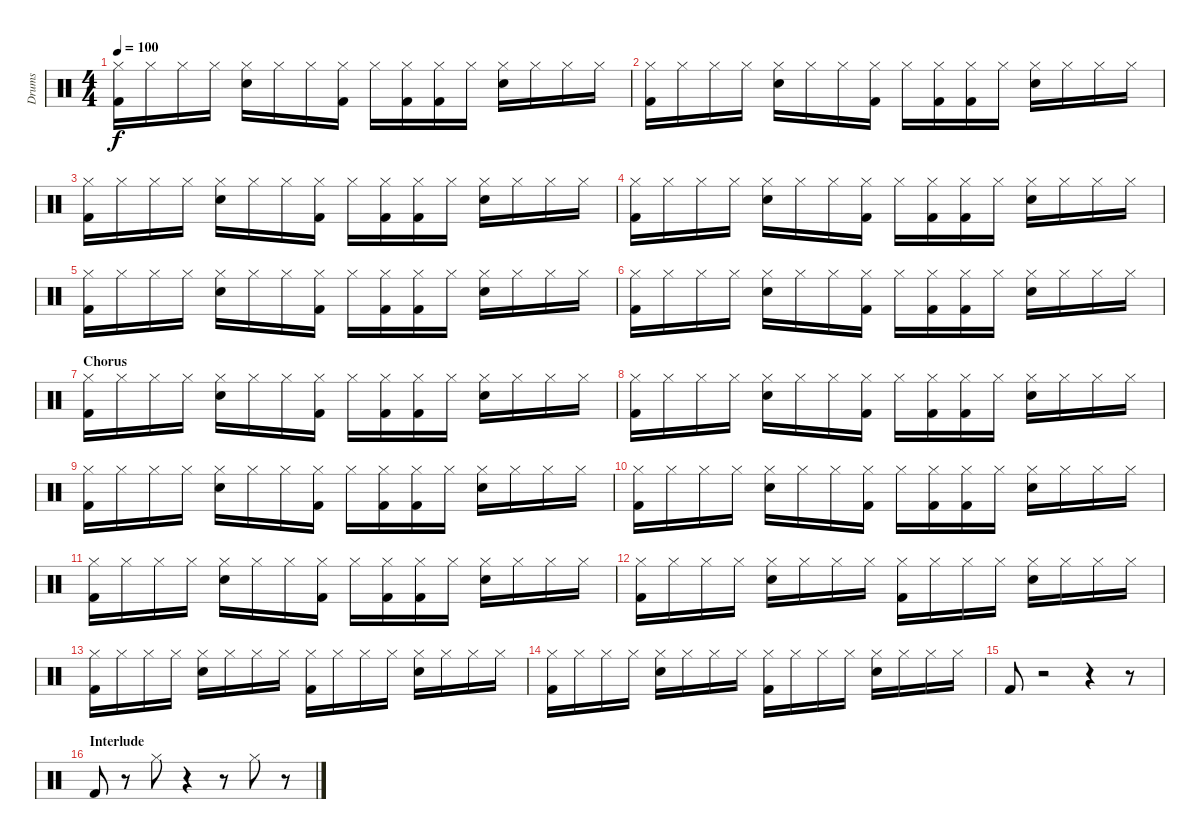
\track ("Drums" "Drums") {instrument percussion}
\staff {score}
\articulation defaults
\ts (4 4)
\tempo 100
\clef neutral
\ks c
("Hi-Hat (closed)" "Kick (hit) 2").16{dy f} "Hi-Hat (closed)".16 "Hi-Hat (closed)".16 "Hi-Hat (closed)".16 ("Hi-Hat (closed)" "Electric Snare (hit)").16 "Hi-Hat (closed)".16 "Hi-Hat (closed)".16 ("Hi-Hat (closed)" "Kick (hit) 2").16 "Hi-Hat (closed)".16 ("Hi-Hat (closed)" "Kick (hit) 2").16 ("Hi-Hat (closed)" "Kick (hit) 2").16 "Hi-Hat (closed)".16 ("Hi-Hat (closed)" "Electric Snare (hit)").16 "Hi-Hat (closed)".16 "Hi-Hat (closed)".16 "Hi-Hat (closed)".16 |
("Hi-Hat (closed)" "Kick (hit) 2").16 "Hi-Hat (closed)".16 "Hi-Hat (closed)".16 "Hi-Hat (closed)".16 ("Hi-Hat (closed)" "Electric Snare (hit)").16 "Hi-Hat (closed)".16 "Hi-Hat (closed)".16 ("Hi-Hat (closed)" "Kick (hit) 2").16 "Hi-Hat (closed)".16 ("Hi-Hat (closed)" "Kick (hit) 2").16 ("Hi-Hat (closed)" "Kick (hit) 2").16 "Hi-Hat (closed)".16 ("Hi-Hat (closed)" "Electric Snare (hit)").16 "Hi-Hat (closed)".16 "Hi-Hat (closed)".16 "Hi-Hat (closed)".16 |
("Hi-Hat (closed)" "Kick (hit) 2").16 "Hi-Hat (closed)".16 "Hi-Hat (closed)".16 "Hi-Hat (closed)".16 ("Hi-Hat (closed)" "Electric Snare (hit)").16 "Hi-Hat (closed)".16 "Hi-Hat (closed)".16 ("Hi-Hat (closed)" "Kick (hit) 2").16 "Hi-Hat (closed)".16 ("Hi-Hat (closed)" "Kick (hit) 2").16 ("Hi-Hat (closed)" "Kick (hit) 2").16 "Hi-Hat (closed)".16 ("Hi-Hat (closed)" "Electric Snare (hit)").16 "Hi-Hat (closed)".16 "Hi-Hat (closed)".16 "Hi-Hat (closed)".16 |
("Hi-Hat (closed)" "Kick (hit) 2").16 "Hi-Hat (closed)".16 "Hi-Hat (closed)".16 "Hi-Hat (closed)".16 ("Hi-Hat (closed)" "Electric Snare (hit)").16 "Hi-Hat (closed)".16 "Hi-Hat (closed)".16 ("Hi-Hat (closed)" "Kick (hit) 2").16 "Hi-Hat (closed)".16 ("Hi-Hat (closed)" "Kick (hit) 2").16 ("Hi-Hat (closed)" "Kick (hit) 2").16 "Hi-Hat (closed)".16 ("Hi-Hat (closed)" "Electric Snare (hit)").16 "Hi-Hat (closed)".16 "Hi-Hat (closed)".16 "Hi-Hat (closed)".16 |
("Hi-Hat (closed)" "Kick (hit) 2").16 "Hi-Hat (closed)".16 "Hi-Hat (closed)".16 "Hi-Hat (closed)".16 ("Hi-Hat (closed)" "Electric Snare (hit)").16 "Hi-Hat (closed)".16 "Hi-Hat (closed)".16 ("Hi-Hat (closed)" "Kick (hit) 2").16 "Hi-Hat (closed)".16 ("Hi-Hat (closed)" "Kick (hit) 2").16 ("Hi-Hat (closed)" "Kick (hit) 2").16 "Hi-Hat (closed)".16 ("Hi-Hat (closed)" "Electric Snare (hit)").16 "Hi-Hat (closed)".16 "Hi-Hat (closed)".16 "Hi-Hat (closed)".16 |
("Hi-Hat (closed)" "Kick (hit) 2").16 "Hi-Hat (closed)".16 "Hi-Hat (closed)".16 "Hi-Hat (closed)".16 ("Hi-Hat (closed)" "Electric Snare (hit)").16 "Hi-Hat (closed)".16 "Hi-Hat (closed)".16 ("Hi-Hat (closed)" "Kick (hit) 2").16 "Hi-Hat (closed)".16 ("Hi-Hat (closed)" "Kick (hit) 2").16 ("Hi-Hat (closed)" "Kick (hit) 2").16 "Hi-Hat (closed)".16 ("Hi-Hat (closed)" "Electric Snare (hit)").16 "Hi-Hat (closed)".16 "Hi-Hat (closed)".16 "Hi-Hat (closed)".16 |
\section ("" "Chorus")
("Hi-Hat (closed)" "Kick (hit) 2").16 "Hi-Hat (closed)".16 "Hi-Hat (closed)".16 "Hi-Hat (closed)".16 ("Hi-Hat (closed)" "Electric Snare (hit)").16 "Hi-Hat (closed)".16 "Hi-Hat (closed)".16 ("Hi-Hat (closed)" "Kick (hit) 2").16 "Hi-Hat (closed)".16 ("Hi-Hat (closed)" "Kick (hit) 2").16 ("Hi-Hat (closed)" "Kick (hit) 2").16 "Hi-Hat (closed)".16 ("Hi-Hat (closed)" "Electric Snare (hit)").16 "Hi-Hat (closed)".16 "Hi-Hat (closed)".16 "Hi-Hat (closed)".16 |
("Hi-Hat (closed)" "Kick (hit) 2").16 "Hi-Hat (closed)".16 "Hi-Hat (closed)".16 "Hi-Hat (closed)".16 ("Hi-Hat (closed)" "Electric Snare (hit)").16 "Hi-Hat (closed)".16 "Hi-Hat (closed)".16 ("Hi-Hat (closed)" "Kick (hit) 2").16 "Hi-Hat (closed)".16 ("Hi-Hat (closed)" "Kick (hit) 2").16 ("Hi-Hat (closed)" "Kick (hit) 2").16 "Hi-Hat (closed)".16 ("Hi-Hat (closed)" "Electric Snare (hit)").16 "Hi-Hat (closed)".16 "Hi-Hat (closed)".16 "Hi-Hat (closed)".16 |
("Hi-Hat (closed)" "Kick (hit) 2").16 "Hi-Hat (closed)".16 "Hi-Hat (closed)".16 "Hi-Hat (closed)".16 ("Hi-Hat (closed)" "Electric Snare (hit)").16 "Hi-Hat (closed)".16 "Hi-Hat (closed)".16 ("Hi-Hat (closed)" "Kick (hit) 2").16 "Hi-Hat (closed)".16 ("Hi-Hat (closed)" "Kick (hit) 2").16 ("Hi-Hat (closed)" "Kick (hit) 2").16 "Hi-Hat (closed)".16 ("Hi-Hat (closed)" "Electric Snare (hit)").16 "Hi-Hat (closed)".16 "Hi-Hat (closed)".16 "Hi-Hat (closed)".16 |
("Hi-Hat (closed)" "Kick (hit) 2").16 "Hi-Hat (closed)".16 "Hi-Hat (closed)".16 "Hi-Hat (closed)".16 ("Hi-Hat (closed)" "Electric Snare (hit)").16 "Hi-Hat (closed)".16 "Hi-Hat (closed)".16 ("Hi-Hat (closed)" "Kick (hit) 2").16 "Hi-Hat (closed)".16 ("Hi-Hat (closed)" "Kick (hit) 2").16 ("Hi-Hat (closed)" "Kick (hit) 2").16 "Hi-Hat (closed)".16 ("Hi-Hat (closed)" "Electric Snare (hit)").16 "Hi-Hat (closed)".16 "Hi-Hat (closed)".16 "Hi-Hat (closed)".16 |
("Hi-Hat (closed)" "Kick (hit) 2").16 "Hi-Hat (closed)".16 "Hi-Hat (closed)".16 "Hi-Hat (closed)".16 ("Hi-Hat (closed)" "Electric Snare (hit)").16 "Hi-Hat (closed)".16 "Hi-Hat (closed)".16 ("Hi-Hat (closed)" "Kick (hit) 2").16 "Hi-Hat (closed)".16 ("Hi-Hat (closed)" "Kick (hit) 2").16 ("Hi-Hat (closed)" "Kick (hit) 2").16 "Hi-Hat (closed)".16 ("Hi-Hat (closed)" "Electric Snare (hit)").16 "Hi-Hat (closed)".16 "Hi-Hat (closed)".16 "Hi-Hat (closed)".16 |
("Hi-Hat (closed)" "Kick (hit) 2").16 "Hi-Hat (closed)".16 "Hi-Hat (closed)".16 "Hi-Hat (closed)".16 ("Hi-Hat (closed)" "Electric Snare (hit)").16 "Hi-Hat (closed)".16 "Hi-Hat (closed)".16 "Hi-Hat (closed)".16 ("Kick (hit) 2" "Hi-Hat (closed)").16 "Hi-Hat (closed)".16 "Hi-Hat (closed)".16 "Hi-Hat (closed)".16 ("Hi-Hat (closed)" "Electric Snare (hit)").16 "Hi-Hat (closed)".16 "Hi-Hat (closed)".16 "Hi-Hat (closed)".16 |
("Hi-Hat (closed)" "Kick (hit) 2").16 "Hi-Hat (closed)".16 "Hi-Hat (closed)".16 "Hi-Hat (closed)".16 ("Hi-Hat (closed)" "Electric Snare (hit)").16 "Hi-Hat (closed)".16 "Hi-Hat (closed)".16 "Hi-Hat (closed)".16 ("Kick (hit) 2" "Hi-Hat (closed)").16 "Hi-Hat (closed)".16 "Hi-Hat (closed)".16 "Hi-Hat (closed)".16 ("Hi-Hat (closed)" "Electric Snare (hit)").16 "Hi-Hat (closed)".16 "Hi-Hat (closed)".16 "Hi-Hat (closed)".16 |
("Hi-Hat (closed)" "Kick (hit) 2").16 "Hi-Hat (closed)".16 "Hi-Hat (closed)".16 "Hi-Hat (closed)".16 ("Hi-Hat (closed)" "Electric Snare (hit)").16 "Hi-Hat (closed)".16 "Hi-Hat (closed)".16 "Hi-Hat (closed)".16 ("Kick (hit) 2" "Hi-Hat (closed)").16 "Hi-Hat (closed)".16 "Hi-Hat (closed)".16 "Hi-Hat (closed)".16 ("Hi-Hat (closed)" "Electric Snare (hit)").16 "Hi-Hat (closed)".16 "Hi-Hat (closed)".16 "Hi-Hat (closed)".16 |
"Kick (hit) 2".8 r.2 r.4 r.8 |
\section ("" "Interlude")
"Kick (hit) 2".8 r.8 "Hi-Hat (closed)".8 r.4 r.8 "Hi-Hat (closed)".8 r.8
